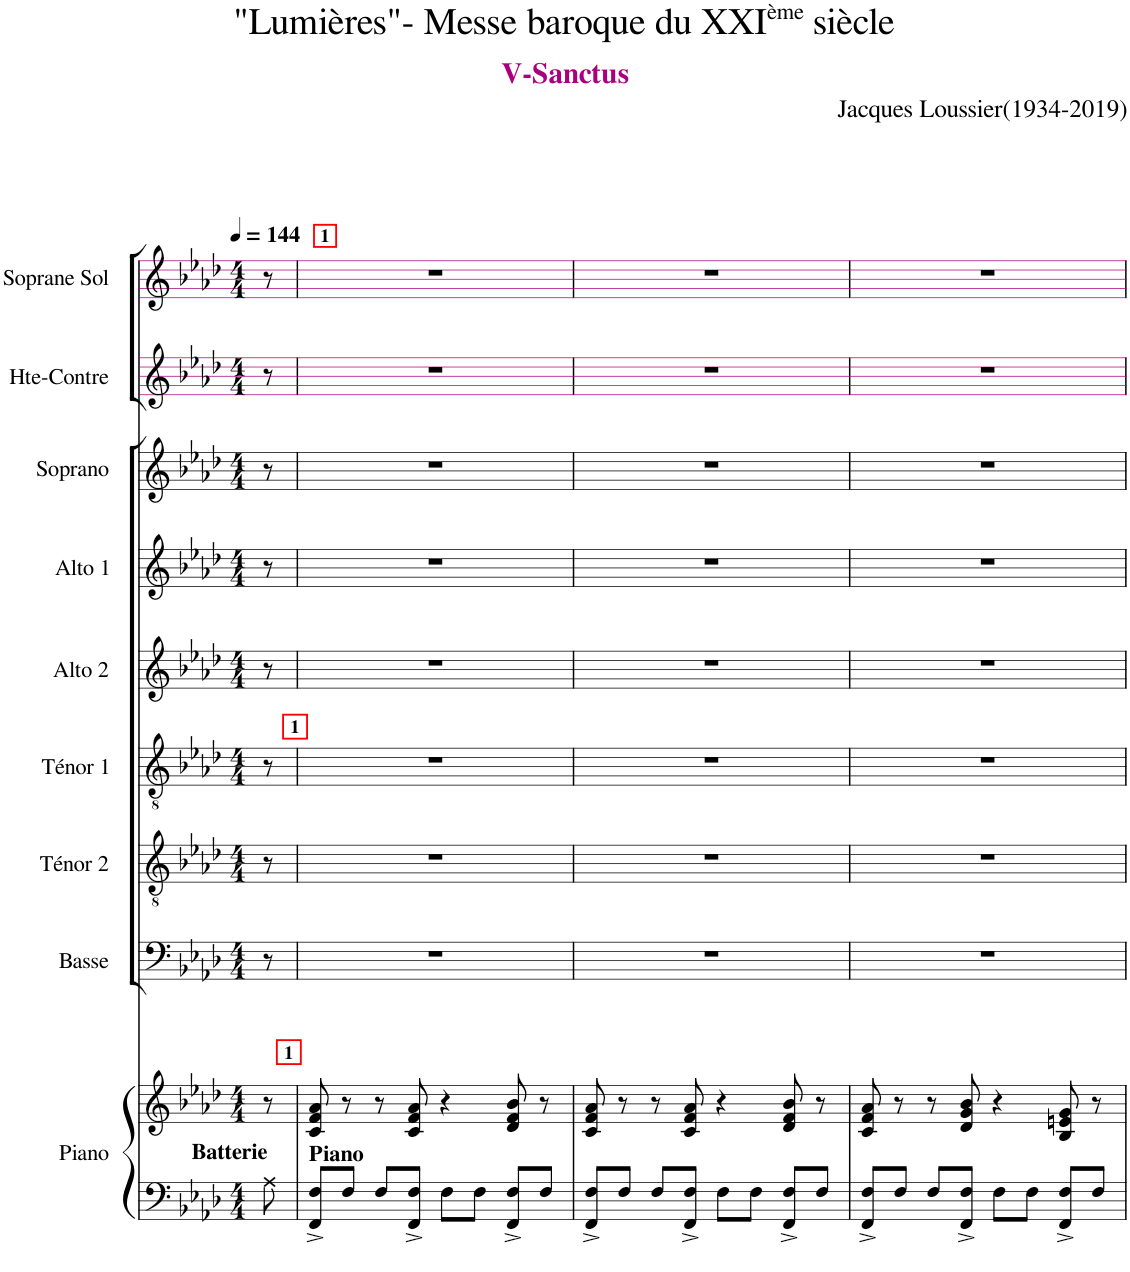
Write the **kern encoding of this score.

**kern	**kern	**dynam	**kern	**kern	**kern	**kern	**kern	**kern	**kern	**kern
*part9	*part9	*part9	*part8	*part7	*part6	*part5	*part4	*part3	*part2	*part1
*staff10	*staff9	*staff9/10	*staff8	*staff7	*staff6	*staff5	*staff4	*staff3	*staff2	*staff1
*I"Piano	*	*	*I"Basse	*I"Ténor 2	*I"Ténor 1	*I"Alto 2	*I"Alto 1	*I"Soprano	*I"Hte-Contre	*I"Soprane Sol
*I'Pia.	*	*	*I'B.	*I'T.2	*I'T.1	*I'A.2	*I'A.1	*I'S.	*I'Hte-C.	*I'S.Sol
*	*	*	*	*	*	*	*	*	*stria5	*stria5
*clefF4	*clefG2	*	*clefF4	*clefGv2	*clefGv2	*clefG2	*clefG2	*clefG2	*clefG2	*clefG2
*k[b-e-a-d-]	*k[b-e-a-d-]	*	*k[b-e-a-d-]	*k[b-e-a-d-]	*k[b-e-a-d-]	*k[b-e-a-d-]	*k[b-e-a-d-]	*k[b-e-a-d-]	*k[b-e-a-d-]	*k[b-e-a-d-]
*M4/4	*M4/4	*	*M4/4	*M4/4	*M4/4	*M4/4	*M4/4	*M4/4	*M4/4	*M4/4
*MM144	*MM144	*	*MM144	*MM144	*MM144	*MM144	*MM144	*MM144	*MM144	*MM144
=	=	=	=	=	=	=	=	=	=	=
!	!	!	!	!	!LO:TX:a:B:t=1	!	!	!	!	!
!LO:TX:a:B:t=Batterie	!	!	!	!	!	!	!	!	!	!
!	!	!LO:DY:b=2	!	!	!	!	!	!	!	!
8A----\	8r	fff	8r	8r	8r	8r	8r	8r	8r	8r
=1	=1	=1	=1	=1	=1	=1	=1	=1	=1	=1
!	!LO:TX:a:B:t=1	!	!	!	!	!	!	!	!	!
!LO:TX:a:B:t=Piano	!	!	!	!	!	!	!	!	!	!
!	!	!LO:DY:b=2	!	!	!	!	!	!	!	!
8FF/^ 8F/^L	8c/ 8f/ 8a-/	mf	1r	1r	1r	1r	1r	1r	1r	1r
8F/J	8r	.	.	.	.	.	.	.	.	.
8F/L	8r	.	.	.	.	.	.	.	.	.
8FF/^ 8F/^J	8c/ 8f/ 8a-/	.	.	.	.	.	.	.	.	.
8F\L	4r	.	.	.	.	.	.	.	.	.
8F\J	.	.	.	.	.	.	.	.	.	.
8FF/^ 8F/^L	8d-/ 8f/ 8b-/	.	.	.	.	.	.	.	.	.
8F/J	8r	.	.	.	.	.	.	.	.	.
=2	=2	=2	=2	=2	=2	=2	=2	=2	=2	=2
8FF/^ 8F/^L	8c/ 8f/ 8a-/	.	1r	1r	1r	1r	1r	1r	1r	1r
8F/J	8r	.	.	.	.	.	.	.	.	.
8F/L	8r	.	.	.	.	.	.	.	.	.
8FF/^ 8F/^J	8c/ 8f/ 8a-/	.	.	.	.	.	.	.	.	.
8F\L	4r	.	.	.	.	.	.	.	.	.
8F\J	.	.	.	.	.	.	.	.	.	.
8FF/^ 8F/^L	8d-/ 8f/ 8b-/	.	.	.	.	.	.	.	.	.
8F/J	8r	.	.	.	.	.	.	.	.	.
=3	=3	=3	=3	=3	=3	=3	=3	=3	=3	=3
8FF/^ 8F/^L	8c/ 8f/ 8a-/	.	1r	1r	1r	1r	1r	1r	1r	1r
8F/J	8r	.	.	.	.	.	.	.	.	.
8F/L	8r	.	.	.	.	.	.	.	.	.
8FF/^ 8F/^J	8d-/ 8g/ 8b-/	.	.	.	.	.	.	.	.	.
8F\L	4r	.	.	.	.	.	.	.	.	.
8F\J	.	.	.	.	.	.	.	.	.	.
8FF/^ 8F/^L	8B-/ 8en/ 8g/	.	.	.	.	.	.	.	.	.
8F/J	8r	.	.	.	.	.	.	.	.	.
=	=	=	=	=	=	=	=	=	=	=
*-	*-	*-	*-	*-	*-	*-	*-	*-	*-	*-
